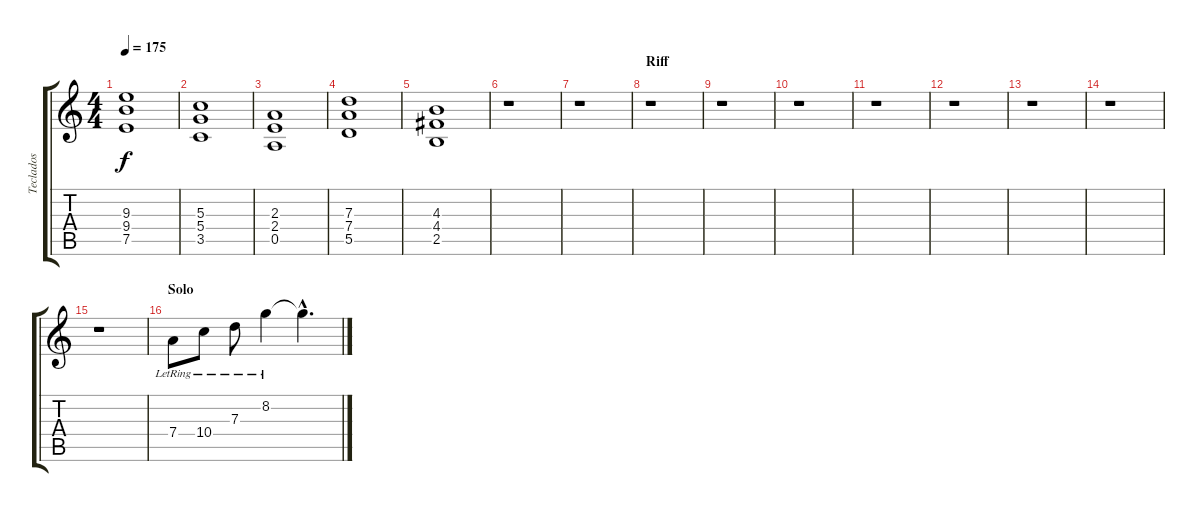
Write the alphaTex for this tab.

\track ("Teclados" "Teclados") {instrument stringensemble2}
\staff {score tabs}
\tuning (E5 B4 G4 D4 A3 E3) {hide}
\ts (4 4)
\tempo 175
\clef g2
\ks c
(9.3 9.4 7.5).1{dy f} |
(5.3 5.4 3.5).1 |
(2.3 2.4 0.5).1 |
(7.3 7.4 5.5).1 |
(4.3 4.4 2.5).1 |
r.1 |
r.1 |
\section ("" "Riff")
r.1 |
r.1 |
r.1 |
r.1 |
r.1 |
r.1 |
r.1 |
r.1{instrument brightacousticpiano} |
\section ("" "Solo")
7.4{lr}.8 10.4{lr}.8 7.3{lr}.8 8.2{lr}.4 8.2{hac t}.4{d}
